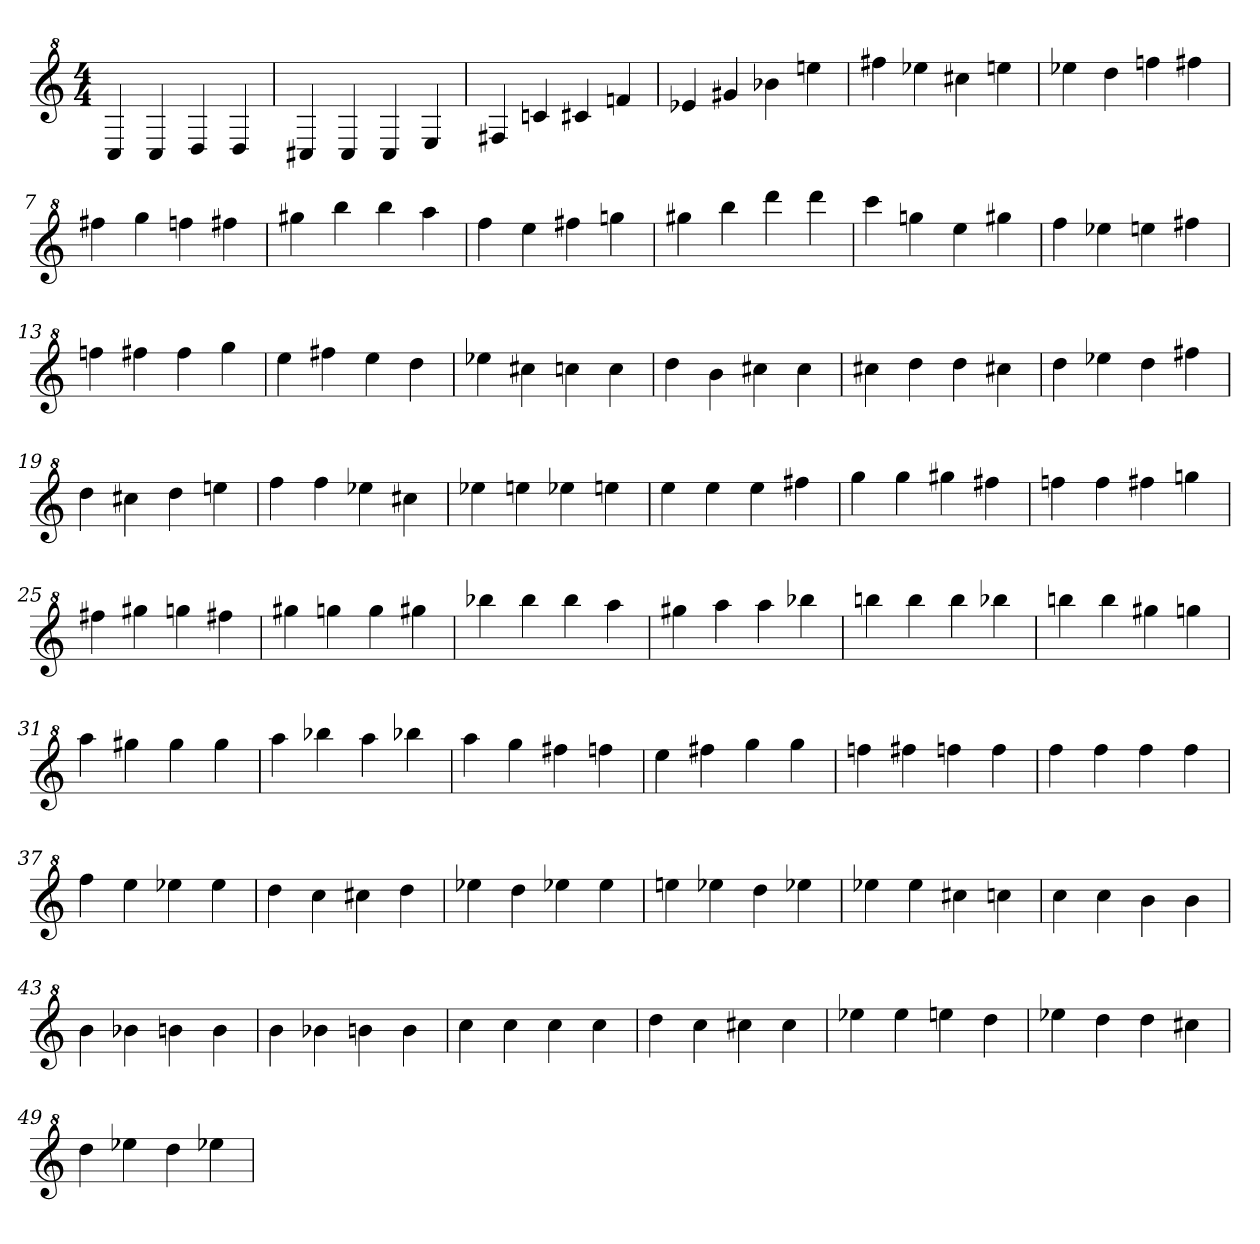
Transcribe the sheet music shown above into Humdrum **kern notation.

**kern
*part1
*staff1
*clefG^2
*M4/4
=1
4c
4c
4d
4d
=2
4c#X
4c#
4c#
4e
=3
4f#X
4ccn
4cc#X
4ffn
=4
4ee-X
4gg#X
4bb-X
4eeen
=5
4fff#X
4eee-X
4ccc#X
4eeen
=6
4eee-X
4ddd
4fffn
4fff#X
=7
4fff#X
4ggg
4fffn
4fff#X
=8
4ggg#X
4bbb
4bbb
4aaa
=9
4fff
4eee
4fff#X
4gggn
=10
4ggg#X
4bbb
4dddd
4dddd
=11
4cccc
4gggn
4eee
4ggg#X
=12
4fff
4eee-X
4eeen
4fff#X
=13
4fffn
4fff#X
4fff#
4ggg
=14
4eee
4fff#X
4eee
4ddd
=15
4eee-X
4ccc#X
4cccn
4ccc
=16
4ddd
4bb
4ccc#X
4ccc#
=17
4ccc#X
4ddd
4ddd
4ccc#X
=18
4ddd
4eee-X
4ddd
4fff#X
=19
4ddd
4ccc#X
4ddd
4eeen
=20
4fff
4fff
4eee-X
4ccc#X
=21
4eee-X
4eeen
4eee-X
4eeen
=22
4eee
4eee
4eee
4fff#X
=23
4ggg
4ggg
4ggg#X
4fff#X
=24
4fffn
4fff
4fff#X
4gggn
=25
4fff#X
4ggg#X
4gggn
4fff#X
=26
4ggg#X
4gggn
4ggg
4ggg#X
=27
4bbb-X
4bbb-
4bbb-
4aaa
=28
4ggg#X
4aaa
4aaa
4bbb-X
=29
4bbbn
4bbb
4bbb
4bbb-X
=30
4bbbn
4bbb
4ggg#X
4gggn
=31
4aaa
4ggg#X
4ggg#
4ggg#
=32
4aaa
4bbb-X
4aaa
4bbb-X
=33
4aaa
4ggg
4fff#X
4fffn
=34
4eee
4fff#X
4ggg
4ggg
=35
4fffn
4fff#X
4fffn
4fff
=36
4fff
4fff
4fff
4fff
=37
4fff
4eee
4eee-X
4eee-
=38
4ddd
4ccc
4ccc#X
4ddd
=39
4eee-X
4ddd
4eee-X
4eee-
=40
4eeen
4eee-X
4ddd
4eee-X
=41
4eee-X
4eee-
4ccc#X
4cccn
=42
4ccc
4ccc
4bb
4bb
=43
4bb
4bb-X
4bbn
4bb
=44
4bb
4bb-X
4bbn
4bb
=45
4ccc
4ccc
4ccc
4ccc
=46
4ddd
4ccc
4ccc#X
4ccc#
=47
4eee-X
4eee-
4eeen
4ddd
=48
4eee-X
4ddd
4ddd
4ccc#X
=49
4ddd
4eee-X
4ddd
4eee-X
=
*-
